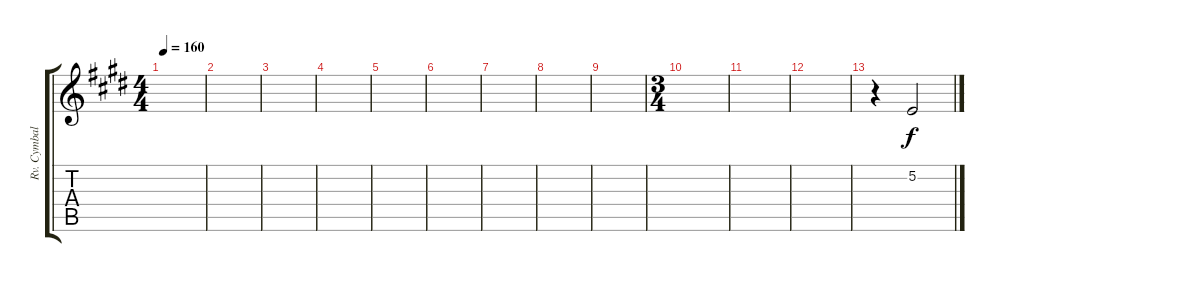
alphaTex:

\track ("Rv. Cymbal" "Rv. Cymbal") {instrument reversecymbal}
\staff {score tabs}
\tuning (E4 B3 G3 D3 A2 E2) {hide}
\ts (4 4)
\tempo 160
\clef g2
\ks c#minor
|
|
|
|
|
|
|
|
|
\ts (3 4)
|
|
|
r.4 5.2.2
